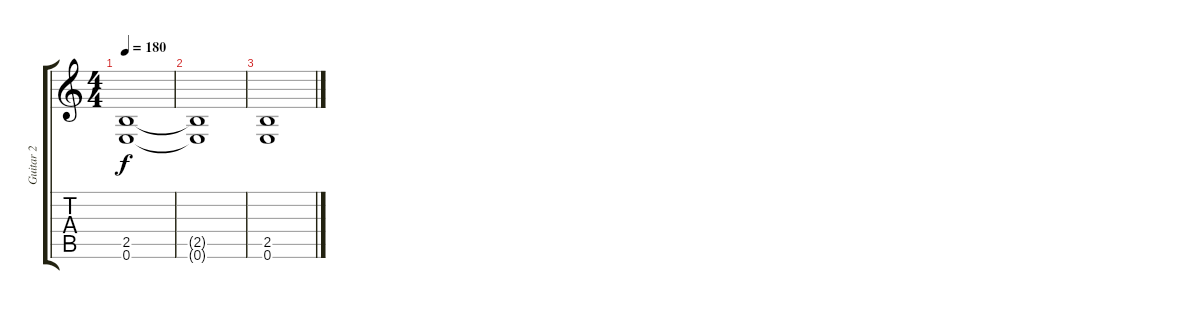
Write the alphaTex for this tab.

\track ("Guitar 2" "Guitar 2") {instrument distortionguitar}
\staff {score tabs}
\tuning (E4 B3 G3 D3 A2 E2) {hide}
\ts (4 4)
\tempo 180
\clef g2
\ks c
(2.5{t} 0.6{t}).1{dy f} |
(2.5{t} 0.6{t}).1 |
(2.5 0.6).1
